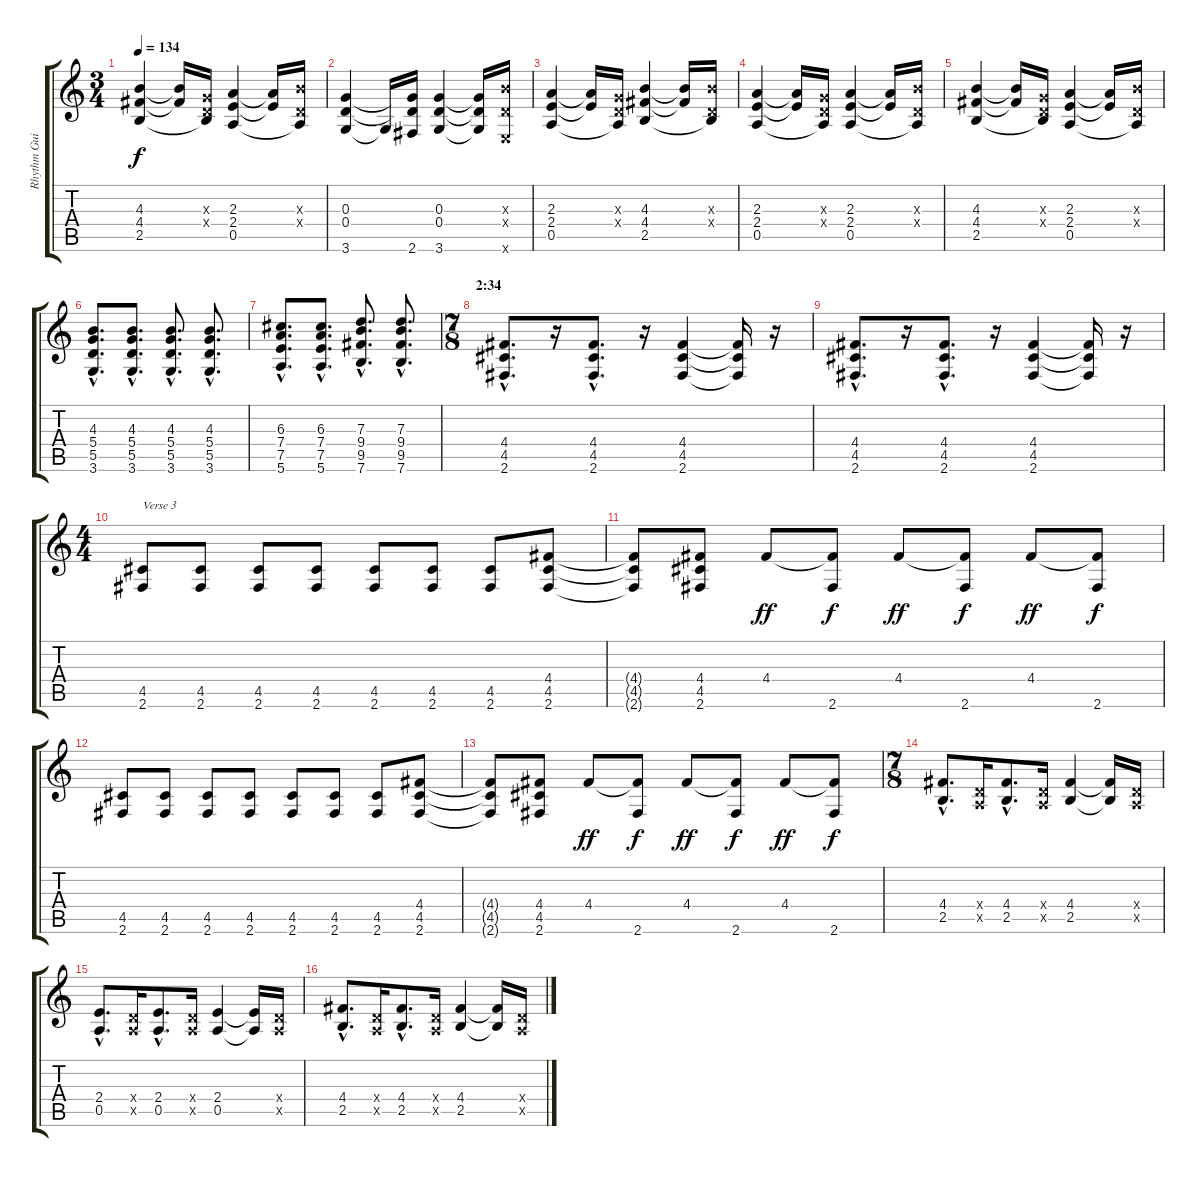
\track ("Rhythm Guitar 2" "Rhythm Gui") {instrument overdrivenguitar}
\staff {score tabs}
\tuning (E4 B3 G3 D3 A2 E2) {hide}
\ts (3 4)
\tempo 134
\clef g2
\ks c
(4.3 4.4 2.5).4{dy f} (4.3{t} 4.4{t}).16 (0.3{x} 0.4{x} 2.5{t}).16 (2.3 2.4 0.5).4 (2.3{t} 2.4{t}).16 (4.3{x} 0.4{x} 0.5{t}).16 |
(0.3 0.4 3.6).4 3.6{t}.16 (0.3{t} 0.4{t} 2.6).16 (0.3 0.4 3.6).4 (0.3{t} 0.4{t} 3.6{t}).16 (4.3{x} 0.4{x} 0.6{x}).16 |
(2.3 2.4 0.5).4 (2.3{t} 2.4{t}).16 (0.3{x} 0.4{x} 0.5{t}).16 (4.3 4.4 2.5).4 (4.3{t} 4.4{t}).16 (4.3{x} 0.4{x} 2.5{t}).16 |
(2.3 2.4 0.5).4 (2.3{t} 2.4{t}).16 (0.3{x} 0.4{x} 0.5{t}).16 (2.3 2.4 0.5).4 (2.3{t} 2.4{t}).16 (4.3{x} 0.4{x} 0.5{t}).16 |
(4.3 4.4 2.5).4 (4.3{t} 4.4{t}).16 (0.3{x} 0.4{x} 2.5{t}).16 (2.3 2.4 0.5).4 (2.3{t} 2.4{t}).16 (4.3{x} 0.4{x} 0.5{t}).16 |
(4.3{hac} 5.4{hac} 5.5{hac} 3.6{hac}).8{d} (4.3{hac} 5.4{hac} 5.5{hac} 3.6{hac}).8{d} (4.3{hac} 5.4{hac} 5.5{hac} 3.6{hac}).8{d} (4.3{hac} 5.4{hac} 5.5{hac} 3.6{hac}).8{d} |
(6.3{hac} 7.4{hac} 7.5{hac} 5.6{hac}).8{d} (6.3{hac} 7.4{hac} 7.5{hac} 5.6{hac}).8{d} (7.3{hac} 9.4{hac} 9.5{hac} 7.6{hac}).8{d} (7.3{hac} 9.4{hac} 9.5{hac} 7.6{hac}).8{d} |
\ts (7 8)
\section ("" "2:34")
(4.4{hac} 4.5{hac} 2.6{hac}).8{d} r.16 (4.4{hac} 4.5{hac} 2.6{hac}).8{d} r.16 (4.4 4.5 2.6).4 (4.4{t} 4.5{t} 2.6{t}).16 r.16 |
(4.4{hac} 4.5{hac} 2.6{hac}).8{d} r.16 (4.4{hac} 4.5{hac} 2.6{hac}).8{d} r.16 (4.4 4.5 2.6).4 (4.4{t} 4.5{t} 2.6{t}).16 r.16 |
\ts (4 4)
(4.5 2.6).8{txt "Verse 3"} (4.5 2.6).8 (4.5 2.6).8 (4.5 2.6).8 (4.5 2.6).8 (4.5 2.6).8 (4.5 2.6).8 (4.4 4.5 2.6).8 |
(4.4{t} 4.5{t} 2.6{t}).8 (4.4 4.5 2.6).8 4.4.8{dy ff} (4.4{t} 2.6).8{dy f} 4.4.8{dy ff} (4.4{t} 2.6).8{dy f} 4.4.8{dy ff} (4.4{t} 2.6).8{dy f} |
(4.5 2.6).8 (4.5 2.6).8 (4.5 2.6).8 (4.5 2.6).8 (4.5 2.6).8 (4.5 2.6).8 (4.5 2.6).8 (4.4 4.5 2.6).8 |
(4.4{t} 4.5{t} 2.6{t}).8 (4.4 4.5 2.6).8 4.4.8{dy ff} (4.4{t} 2.6).8{dy f} 4.4.8{dy ff} (4.4{t} 2.6).8{dy f} 4.4.8{dy ff} (4.4{t} 2.6).8{dy f} |
\ts (7 8)
(4.4{hac} 2.5{hac}).8{d} (0.4{x} 0.5{x}).16 (4.4{hac} 2.5{hac}).8{d} (0.4{x} 0.5{x}).16 (4.4 2.5).4 (4.4{t} 2.5{t}).16 (0.4{x} 0.5{x}).16 |
(2.4{hac} 0.5{hac}).8{d} (0.4{x} 0.5{x}).16 (2.4{hac} 0.5{hac}).8{d} (0.4{x} 0.5{x}).16 (2.4 0.5).4 (2.4{t} 0.5{t}).16 (0.4{x} 0.5{x}).16 |
(4.4{hac} 2.5{hac}).8{d} (0.4{x} 0.5{x}).16 (4.4{hac} 2.5{hac}).8{d} (0.4{x} 0.5{x}).16 (4.4 2.5).4 (4.4{t} 2.5{t}).16 (0.4{x} 0.5{x}).16
